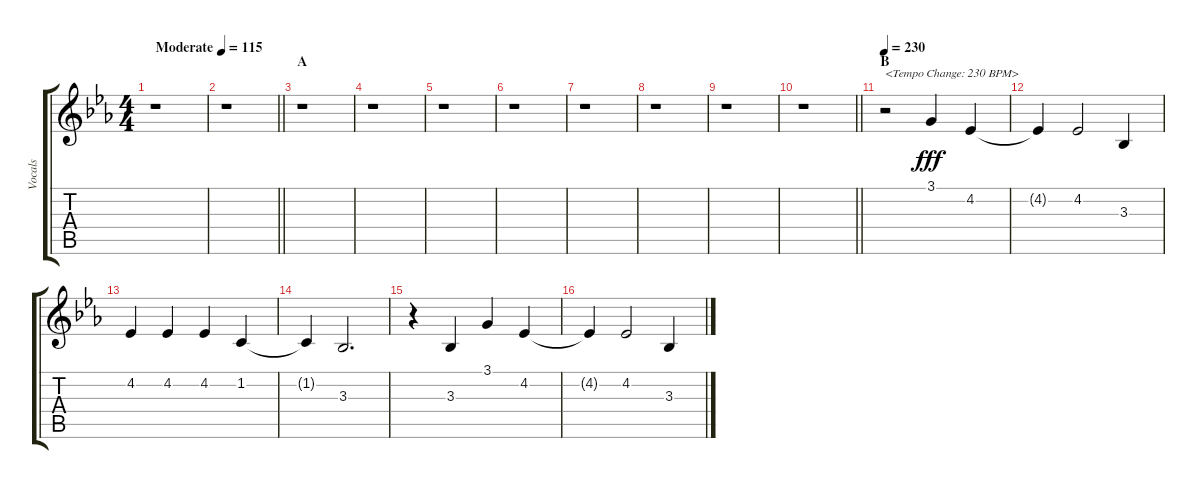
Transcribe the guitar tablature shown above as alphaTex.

\track ("Vocals" "Vocals") {instrument voiceoohs}
\staff {score tabs}
\tuning (E4 B3 G3 D3 A2 E2) {hide}
\ts (4 4)
\tempo (115 "Moderate")
\clef g2
\ks eb
r.1{dy fff instrument voiceoohs} |
\barLineRight lightlight
r.1 |
\section ("" "A")
r.1 |
r.1 |
r.1 |
r.1 |
r.1 |
r.1 |
r.1 |
\barLineRight lightlight
r.1 |
\section ("" "B")
\tempo 230
r.2{txt "<Tempo Change: 230 BPM>"} 3.1.4 4.2.4 |
4.2{t}.4 4.2.2 3.3.4 |
4.2.4 4.2.4 4.2.4 1.2.4 |
1.2{t}.4 3.3.2{d} |
r.4 3.3.4 3.1.4 4.2.4 |
4.2{t}.4 4.2.2 3.3.4
